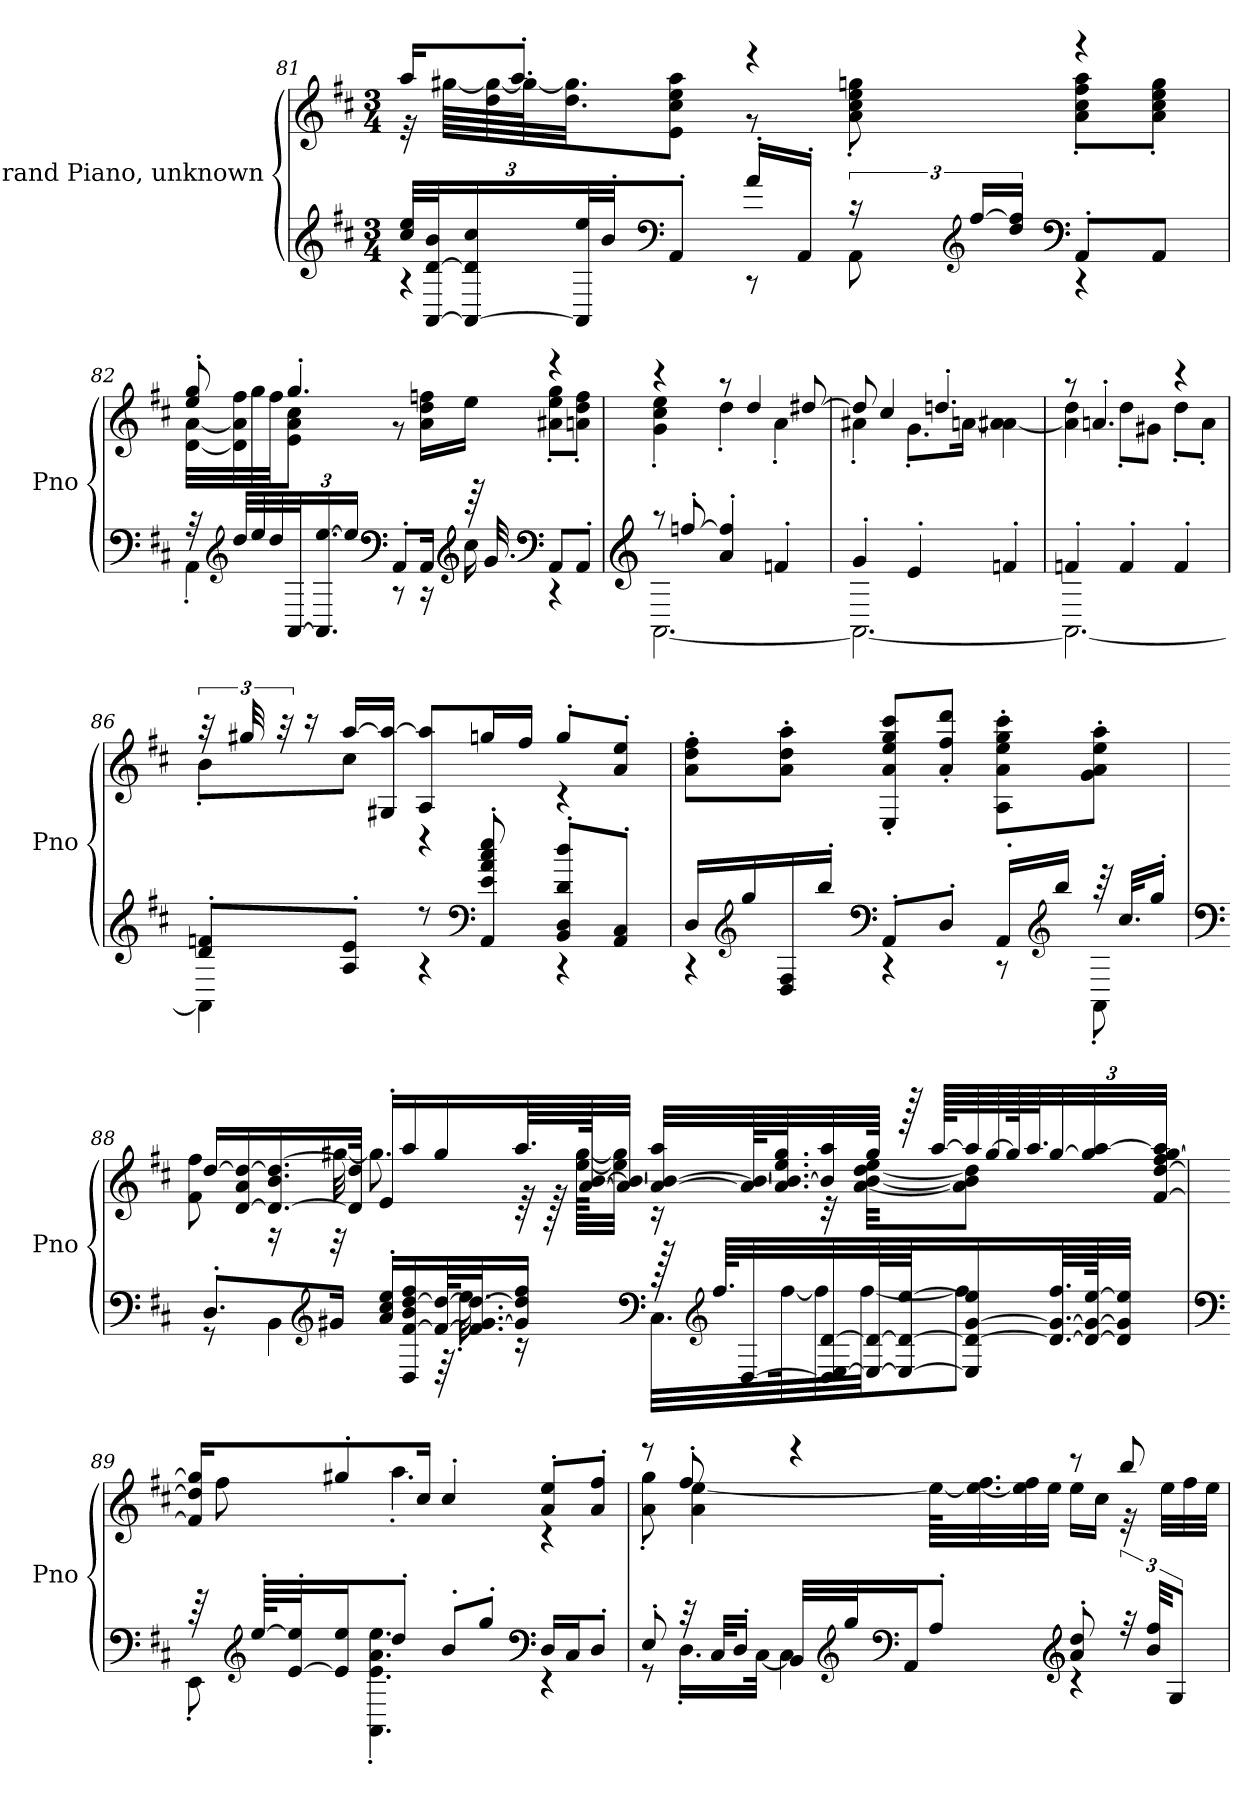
**kern	**kern
*part1	*part1
*staff2	*staff1
*I"Grand Piano, unknown	*
*I'Pno	*
!!LO:PB:g=z
*clefG2	*clefG2
*k[f#c#]	*k[f#c#]
*M3/4	*M3/4
*Xbrackettup	*
=81	=81
*^	*^
48cc#/ 48ee/LLL	4r	16aa/KL	32r
[48AA/ [48d/ 48b/J	.	.	.
.	.	.	[64gg#X\LLLL
24AA/_ 24d/] 24cc#/	.	.	.
.	.	.	64dd\ 64gg#\_
.	.	8.aa'/J	64gg#\J_
.	.	.	32.dd\ 32.gg#\]JJ
48AA/] 48ee/L	.	.	.
48b'/JJ	.	.	.
*clefF4	*	*	*
8AA'/J	.	.	8e\ 8cc#\ 8ee\ 8aa\J
16a'/LL	8r	4r	8r
16AA'/JJ	.	.	.
*brackettup	*	*	*
24r	8AA\	.	8a\' 8cc#\' 8ee\' 8ggn\'
*clefG2	*	*	*
[24ff#/LL	.	.	.
24dd/ 24ff#/]JJ	.	.	.
*clefF4	*	*	*
8AA'/L	4r	4r	8a\' 8cc#\' 8ff#\' 8aa\'L
8AA/J	.	.	8a\' 8cc#\' 8ee\' 8gg\'J
!!LO:LB:g=z	!!
=82	=82	=82	=82
32r	4AA'\	8ee/' 8gg/'	[32d\ [32a\LLL
*clefG2	*	*	*
32dd/LLL	.	.	32d\] 32a\] 32ff#\
32ee/	.	.	32gg\
32dd/	.	.	32ff#\JJ
*Xbrackettup	*	*	*
[48AA/J	.	4.gg'/	8e\ 8a\ 8cc#\J
24.AA/] [24.ee/	.	.	.
24ee/JJ]	.	.	.
*clefF4	*	*	*
8AA'/L	8r	.	8r
16AA/Jk	16r	.	16a\ 16dd\ 16ffn\LL
*clefG2	*	*	*
64r	16cc#\	.	16ee\JJ
32.g/	.	.	.
*clefF4	*	*	*
8AA/L	4r	4r	8a#X\' 8ee\' 8gg\'L
8AA'/J	.	.	8an\' 8dd\' 8ff\'J
=83	=83	=83	=83
*clefG2	*	*	*
8r	[2.AA\	4r	4g\' 4cc#\' 4ee\'
[8ffn'/	.	.	.
4a/' 4ff/]'	.	8r	4dd'\
.	.	4dd/	.
4fn'/	.	.	4a'\
.	.	[8dd#X/	.
=84	=84	=84	=84
4g'/	2.AA\_	8dd#/]	4a#X'\
.	.	4cc#/	.
4e'/	.	.	8.g'\L
.	.	4.ddn'/	.
.	.	.	[16an\Jk
4fn'/	.	.	4a\] [4a#X\
!!LO:LB:g=z	!!
=85	=85	=85	=85
4fn'/	2.AA\_	8r	4a#\] 4dd\
.	.	4.an'/	.
4f'/	.	.	8dd'\L
.	.	.	8g#X\J
4f'/	.	4r	8dd'\L
.	.	.	8a'\J
=86	=86	=86	=86
8d/' 8fn/'L	4AA\]	48r	8b'\L
.	.	48gg#X/	.
.	.	48r	.
.	.	16r	.
8A/' 8e/'J	.	[16aa/LL	8cc#\J
.	.	16G#X/ 16aa/_JJ	.
8r	4r	8A/ 8aa/]L	4r
*clefF4	*	*	*
8AA/' 8e/' 8a/' 8cc#/' 8ee/'	.	16ggn/L	.
.	.	16ff#/JJ	.
8BB/' 8D/' 8d/' 8dd/'L	4r	8gg'/L	4r
8AA/' 8C#/'J	.	8a/' 8ee/'J	.
*	*	*v	*v
=87	=87	=87
16D/LL	4r	8a\' 8dd\' 8ff#\'L
*clefG2	*	*
16gg/	.	.
16D/ 16F#/	.	8a\' 8dd\' 8aa\'J
16bb'/JJ	.	.
*clefF4	*	*
8AA'/L	4r	8E/' 8a/' 8ee/' 8gg/' 8ccc#/'L
8D'/J	.	8a/' 8ff#/' 8ddd/'J
16AA'/LL	8r	8A\' 8a\' 8ee\' 8gg\' 8ccc#\'L
*clefG2	*	*
16bb/JJ	.	.
64r	8AA'\	8g\' 8a\' 8ee\' 8aa\'J
32.cc#/KLL	.	.
16gg'/JJ	.	.
!!LO:LB:g=z
=88	=88	=88
*clefF4	*	*
*	*	*^
8.D'/L	8r	[16dd/LL	8f#\ 8ff#\
.	.	[16d/ 16a/ 16dd/_	.
.	4BB\	16.d/_ 16.b/ 16.dd/_	16r
*clefG2	*	*	*
16g#X/Jk	.	.	32r
.	.	32d/] 32dd/]JJk	[32gg#X\
16a/' 16cc#/' 16ee/'LL	.	16e'/LL	8.gg#\]
16D/ [16f#/ 16b/ [16dd/ 16ff#/	.	16aa/	.
64f#/_ 64dd/_KL	64r	16gg#/	.
32.f#/] [32.g#/ 32.dd/_J	32.ee'\	.	.
16g#/] 16dd/] 16ff#/JJ	16r	64.aa/LL	64r
.	.	.	128r
.	.	[128a/ [128b/JK	[128ee\ [128gg#\KKLLL
.	.	32a/_ 32b/_JJJ	32ee\] 32gg#\]JJJ
*clefF4	*	*	*
128r	32.C#\LLL	32a/_ 32b/_ 32aa/LLL	16r
*clefG2	*	*	*
64.ff#/KLLL	.	.	.
[32D/	.	128a/_ 128b/_KL	.
.	.	64.a/] 64.b/_ 64.ee/ 64.gg#/J	.
.	[64ff#\K	.	.
32D/] [32E/ [32d/	32ff#\]	32b/] 32aa/	32r
64E/_ 64d/_L	[32ff#\JJ	64gg#/JJJk	[32a\ [32b\ [32dd\ 32ee\KKL
64E/_ 64d/_ [64ee/JJ	.	128r	.
.	.	[128aa/KLLLL	.
16E/] 16d/_ [16g#/ 16ee/]	8ff#\J]	64aa/]	8a\] 8b\] 8dd\]J
.	.	[64gg#/	.
.	.	128gg#/K]	.
.	.	64.aa/J	.
*	*	*Xbrackettup	*
64.d/_ 64.g#/_ 64.ff#/LL	.	[48gg#/	.
.	.	48gg#/] [48aa/	.
128d/_ 128g#/_ [128ee/JK	.	.	.
32d/] 32g#/] 32ee/]JJJ	.	.	.
.	.	[48f#/ [48dd/ 48ff#/ [48gg#/ 48aa/]JJJ	.
!!LO:PB:g=z	!!
=89	=89	=89	=89
*clefF4	*	*	*
64r	8EE'\	16f#/] 16dd/] 16gg#/]KL	8ff#\
*clefG2	*	*	*
[64ee'/KLLL	.	.	.
[32e/' 32ee/]'J	.	.	.
16e/] 16ee/J	.	8gg#X'/	.
8dd'/J	4.AA\' 4.e\' 4.a\' 4.ee\'	.	4.aa'\
.	.	16cc#/Jk	.
8b'/L	.	4cc#'/	.
8gg'/J	.	.	.
*clefF4	*	*	*
16D/LL	4r	8a/' 8ee/'L	4r
16C#/J	.	.	.
8D'/J	.	8a/' 8ff#/'J	.
=90	=90	=90	=90
8E'/	8r	8r	8a\' 8gg\'
32r	16.D'\LL	8ff#'/	4a\ [4ee\
32C#/KLL	.	.	.
16D'/JJ	.	.	.
.	[32C#\JJk	.	.
32BB/LLL	4C#\]	4r	.
*clefG2	*	*	*
32gg/J	.	.	.
*clefF4	*	*	*
16AA/J	.	.	.
8A'/J	.	.	64ee\KLLL_
.	.	.	32.ee\_ 32.ff#\
.	.	.	32ee\] 32ff#\
.	.	.	32ee\JJJ
*clefG2	*	*	*
8a/' 8dd/'	4r	8r	16ee\LL
.	.	.	16cc#\JJ
*brackettup	*	*	*
48r	.	8bb/	32r
48b/ 48ff#/KKL	.	.	.
.	.	.	32ee\LLL
12G/J	.	.	.
.	.	.	32ff#\
.	.	.	32ee\JJJ
*v	*v	*	*
*	*v	*v
=	=
*-	*-
